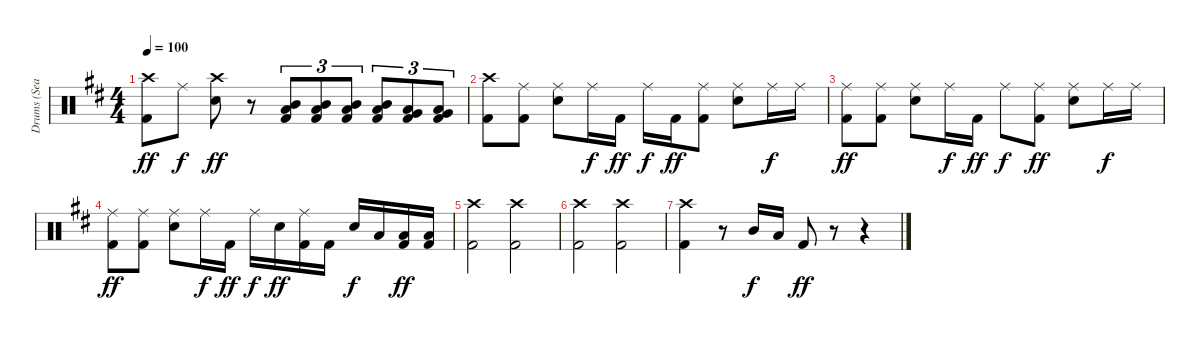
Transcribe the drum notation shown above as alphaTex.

\track ("Drums (Sean)" "Drums (Sea") {instrument percussion}
\staff {score}
\articulation defaults
\ts (4 4)
\tempo 100
\clef neutral
\ks bminor
("Crash high (hit)" "Kick (hit) 2").8{dy ff} "Ride (middle)".8{dy f} ("Crash high (hit)" "Snare (hit) 2").8{dy ff} r.8 ("Mid Tom (hit)" "Low Floor Tom (hit)" "Kick (hit) 2").8{tu (3 2)} ("Mid Tom (hit)" "Low Floor Tom (hit)" "Kick (hit) 2").8{tu (3 2)} ("Mid Tom (hit)" "Low Floor Tom (hit)" "Kick (hit) 2").8{tu (3 2)} ("Mid Tom (hit)" "Low Floor Tom (hit)" "Kick (hit) 2").8{tu (3 2)} ("Very Low Tom (hit)" "Low Floor Tom (hit)" "Kick (hit) 2").8{tu (3 2)} ("Very Low Tom (hit)" "Low Floor Tom (hit)" "Kick (hit) 2").8{tu (3 2)} |
("Crash high (hit)" "Kick (hit) 2").8 ("Ride (middle)" "Kick (hit) 2").8 ("Ride (middle)" "Snare (hit) 2").8 "Ride (middle)".16{dy f} "Kick (hit) 2".16{dy ff} "Ride (middle)".16{dy f} "Kick (hit) 2".16{dy ff} ("Ride (middle)" "Kick (hit) 2").8 ("Ride (middle)" "Snare (hit) 2").8 "Ride (middle)".16{dy f} "Ride (middle)".16 |
("Ride (middle)" "Kick (hit) 2").8{dy ff} ("Ride (middle)" "Kick (hit) 2").8 ("Ride (middle)" "Snare (hit) 2").8 "Ride (middle)".16{dy f} "Kick (hit) 2".16{dy ff} "Ride (middle)".8{dy f} ("Ride (middle)" "Kick (hit) 2").8{dy ff} ("Ride (middle)" "Snare (hit) 2").8 "Ride (middle)".16{dy f} "Ride (middle)".16 |
("Ride (middle)" "Kick (hit) 2").8{dy ff} ("Ride (middle)" "Kick (hit) 2").8 ("Ride (middle)" "Snare (hit) 2").8 "Ride (middle)".16{dy f} "Kick (hit) 2".16{dy ff} "Ride (middle)".16{dy f} "Snare (hit) 2".16{dy ff} ("Ride (middle)" "Kick (hit) 2").16 "Kick (hit) 2".16 "Snare (hit) 2".16{dy f} "Low Floor Tom (hit)".16 ("Low Floor Tom (hit)" "Kick (hit) 2").16{dy ff} ("Low Floor Tom (hit)" "Kick (hit) 2").16 |
("Crash high (hit)" "Kick (hit) 2").2 ("Crash high (hit)" "Kick (hit) 2").2 |
("Crash high (hit)" "Kick (hit) 2").2 ("Crash high (hit)" "Kick (hit) 2").2 |
("Crash high (hit)" "Kick (hit) 2").4 r.8 "Mid Tom (hit)".16{dy f} "Low Floor Tom (hit)".16 "Kick (hit) 2".8{dy ff} r.8 r.4
